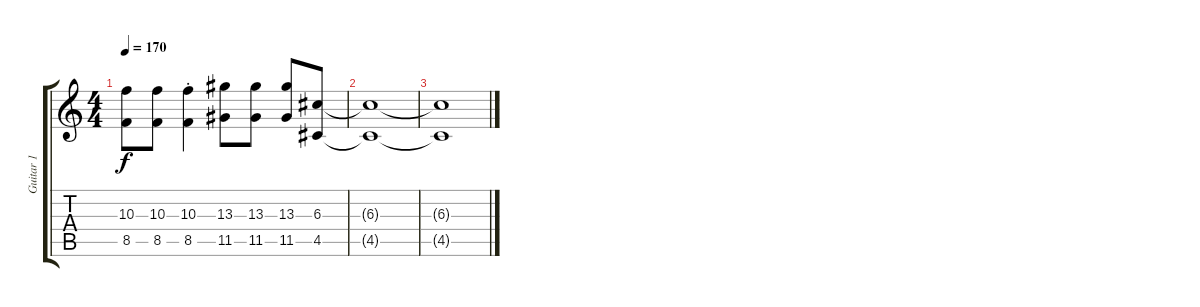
\track ("Guitar 1" "Guitar 1") {instrument distortionguitar}
\staff {score tabs}
\tuning (E4 B3 G3 D3 A2 E2) {hide}
\ts (4 4)
\tempo 170
\clef g2
\ks c
(10.3 8.5).8{dy f} (10.3 8.5).8 (10.3{st} 8.5{st}).4 (13.3 11.5).8 (13.3 11.5).8 (13.3 11.5).8 (6.3 4.5).8 |
(6.3{t} 4.5{t}).1 |
(6.3{t} 4.5{t}).1
